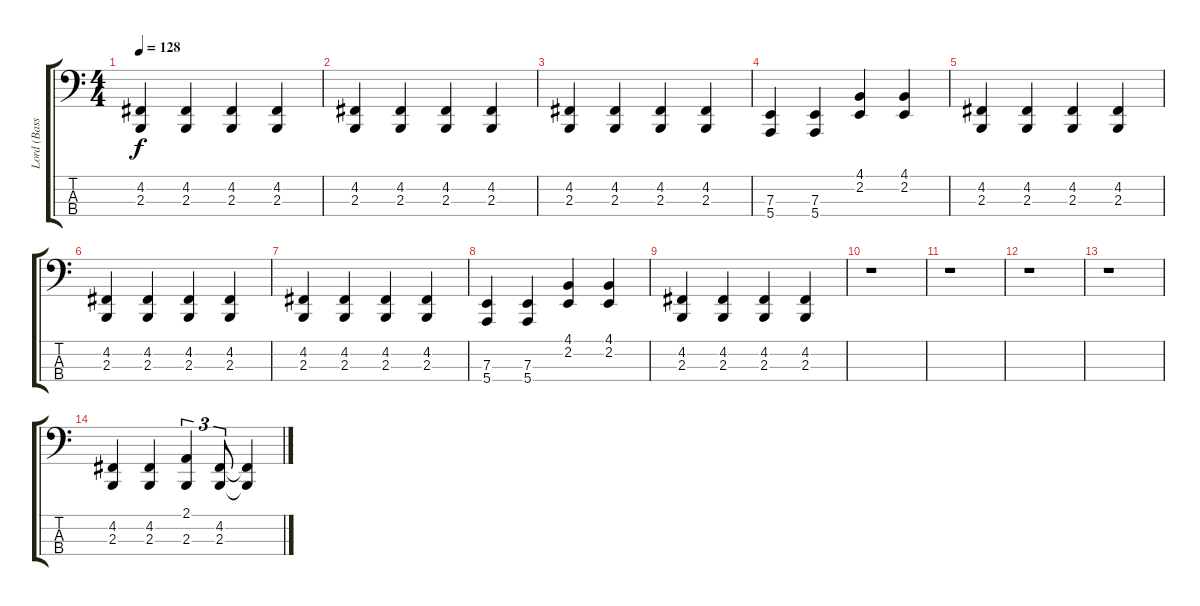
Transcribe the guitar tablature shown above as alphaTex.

\track ("Lord (Bass)" "Lord (Bass") {instrument drawbarorgan}
\staff {score tabs}
\tuning (G2 D2 A1 E1) {hide}
\ts (4 4)
\tempo 128
\clef f4
\ks c
(4.2 2.3).4{dy f} (4.2 2.3).4 (4.2 2.3).4 (4.2 2.3).4 |
(4.2 2.3).4 (4.2 2.3).4 (4.2 2.3).4 (4.2 2.3).4 |
(4.2 2.3).4 (4.2 2.3).4 (4.2 2.3).4 (4.2 2.3).4 |
(7.3 5.4).4 (7.3 5.4).4 (4.1 2.2).4 (4.1 2.2).4 |
(4.2 2.3).4 (4.2 2.3).4 (4.2 2.3).4 (4.2 2.3).4 |
(4.2 2.3).4 (4.2 2.3).4 (4.2 2.3).4 (4.2 2.3).4 |
(4.2 2.3).4 (4.2 2.3).4 (4.2 2.3).4 (4.2 2.3).4 |
(7.3 5.4).4 (7.3 5.4).4 (4.1 2.2).4 (4.1 2.2).4 |
(4.2 2.3).4 (4.2 2.3).4 (4.2 2.3).4 (4.2 2.3).4 |
r.1 |
r.1 |
r.1 |
r.1{volume 0} |
(4.2 2.3).4 (4.2 2.3).4 (2.1 2.3).4{tu (3 2)} (4.2 2.3).8{tu (3 2)} (4.2{t} 2.3{t}).4
